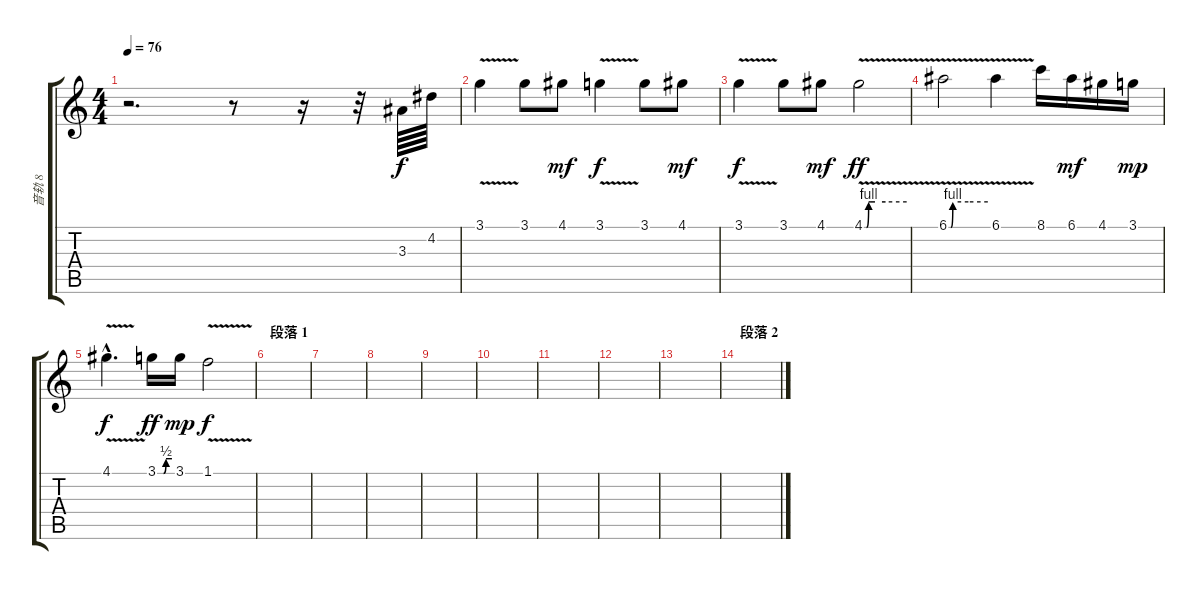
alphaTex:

\track ("音轨 8" "音轨 8") {instrument acousticguitarnylon}
\staff {score tabs}
\tuning (E4 B3 G3 D3 A2 E2) {hide}
\ts (4 4)
\tempo 76
\clef g2
\ks c
r.2{d dy f instrument acousticguitarnylon} r.8 r.16 r.32 3.3.64 4.2.64 |
3.1{v}.4 3.1.8 4.1.8{dy mf} 3.1{v}.4{dy f} 3.1.8 4.1.8{dy mf} |
3.1{v}.4{dy f} 3.1.8 4.1.8{dy mf} 4.1{be (custom 0 0 3 0 6 4 8 4 15 4 30 4 60 4) v}.2{dy ff} |
6.1{be (custom 0 0 3 0 6 4 30 4 60 4) v}.2 6.1{v}.4 8.1.16 6.1.16{dy mf} 4.1.16 3.1.16{dy mp} |
4.1{v hac}.4{d dy f} 3.1{be (custom 0 0 25 0 35 2 60 2)}.16{dy ff} 3.1.16{dy mp} 1.1{v}.2{dy f} |
\section ("" "段落 1")
|
|
|
|
|
|
|
|
\section ("" "段落 2")
